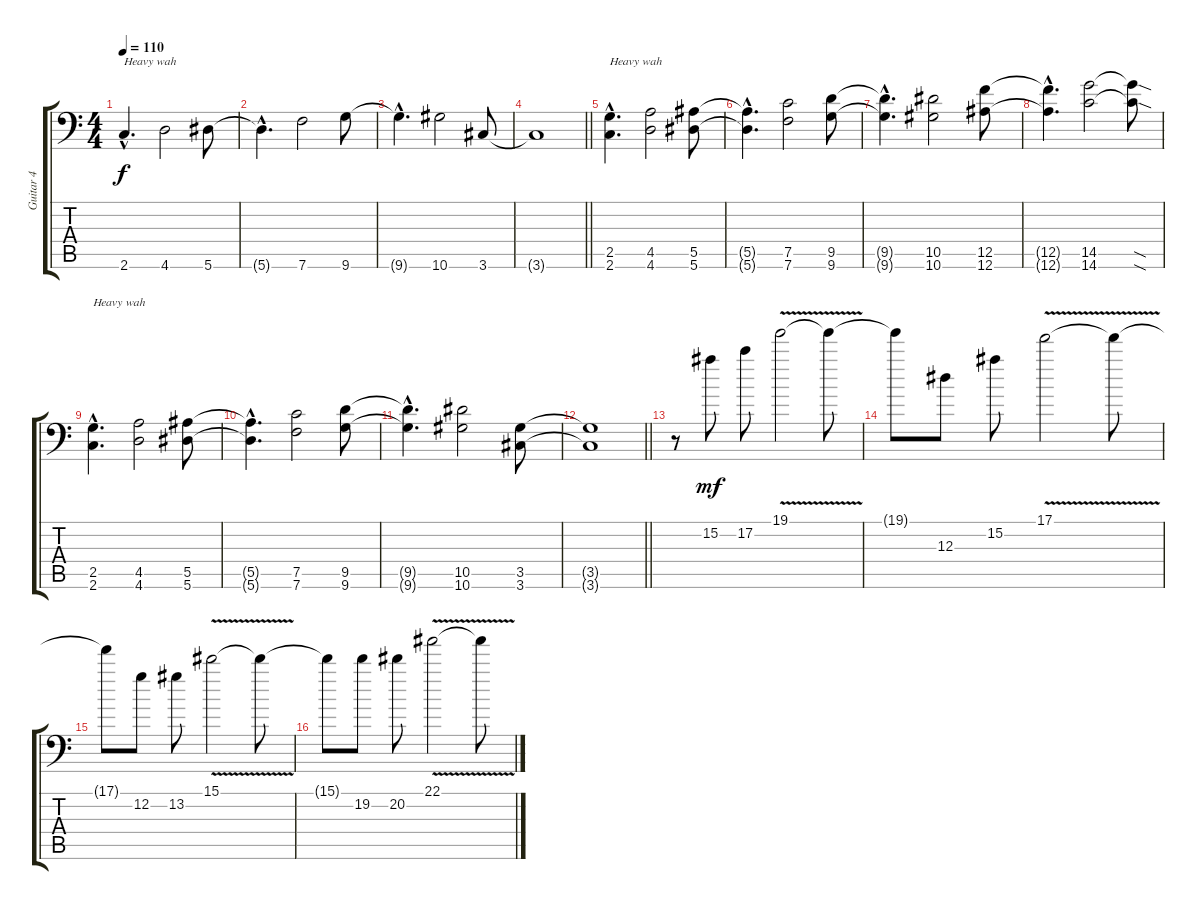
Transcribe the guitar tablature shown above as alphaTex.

\track ("Guitar 4" "Guitar 4") {instrument overdrivenguitar}
\staff {score tabs}
\tuning (C4 G3 Eb3 Bb2 F2 Bb1) {hide}
\ts (4 4)
\tempo 110
\clef f4
\ks c
2.6{hac}.4{d txt "Heavy wah" dy f} 4.6.2 5.6.8 |
5.6{hac t}.4{d} 7.6.2 9.6.8 |
9.6{hac t}.4{d} 10.6.2 3.6.8 |
\barLineRight lightlight
3.6{t}.1 |
(2.5{hac} 2.6{hac}).4{d txt "Heavy wah"} (4.5 4.6).2 (5.5 5.6).8 |
(5.5{hac t} 5.6{hac t}).4{d} (7.5 7.6).2 (9.5 9.6).8 |
(9.5{hac t} 9.6{hac t}).4{d} (10.5 10.6).2 (12.5 12.6).8 |
(12.5{hac t} 12.6{hac t}).4{d} (14.5 14.6).2 (14.5{sod t} 14.6{sod t}).8 |
(2.5{hac} 2.6{hac}).4{d txt "Heavy wah"} (4.5 4.6).2 (5.5 5.6).8 |
(5.5{hac t} 5.6{hac t}).4{d} (7.5 7.6).2 (9.5 9.6).8 |
(9.5{hac t} 9.6{hac t}).4{d} (10.5 10.6).2 (3.5 3.6).8 |
\barLineRight lightlight
(3.5{t} 3.6{t}).1 |
r.8 15.2.8{dy mf} 17.2.8 19.1{v}.2 19.1{t}.8 |
19.1{t}.8 12.3.8 15.2.8 17.1{v}.2 17.1{t}.8 |
17.1{t}.8 12.2.8 13.2.8 15.1{v}.2 15.1{t}.8 |
15.1{t}.8 19.2.8 20.2.8 22.1{v}.2 22.1{t}.8
